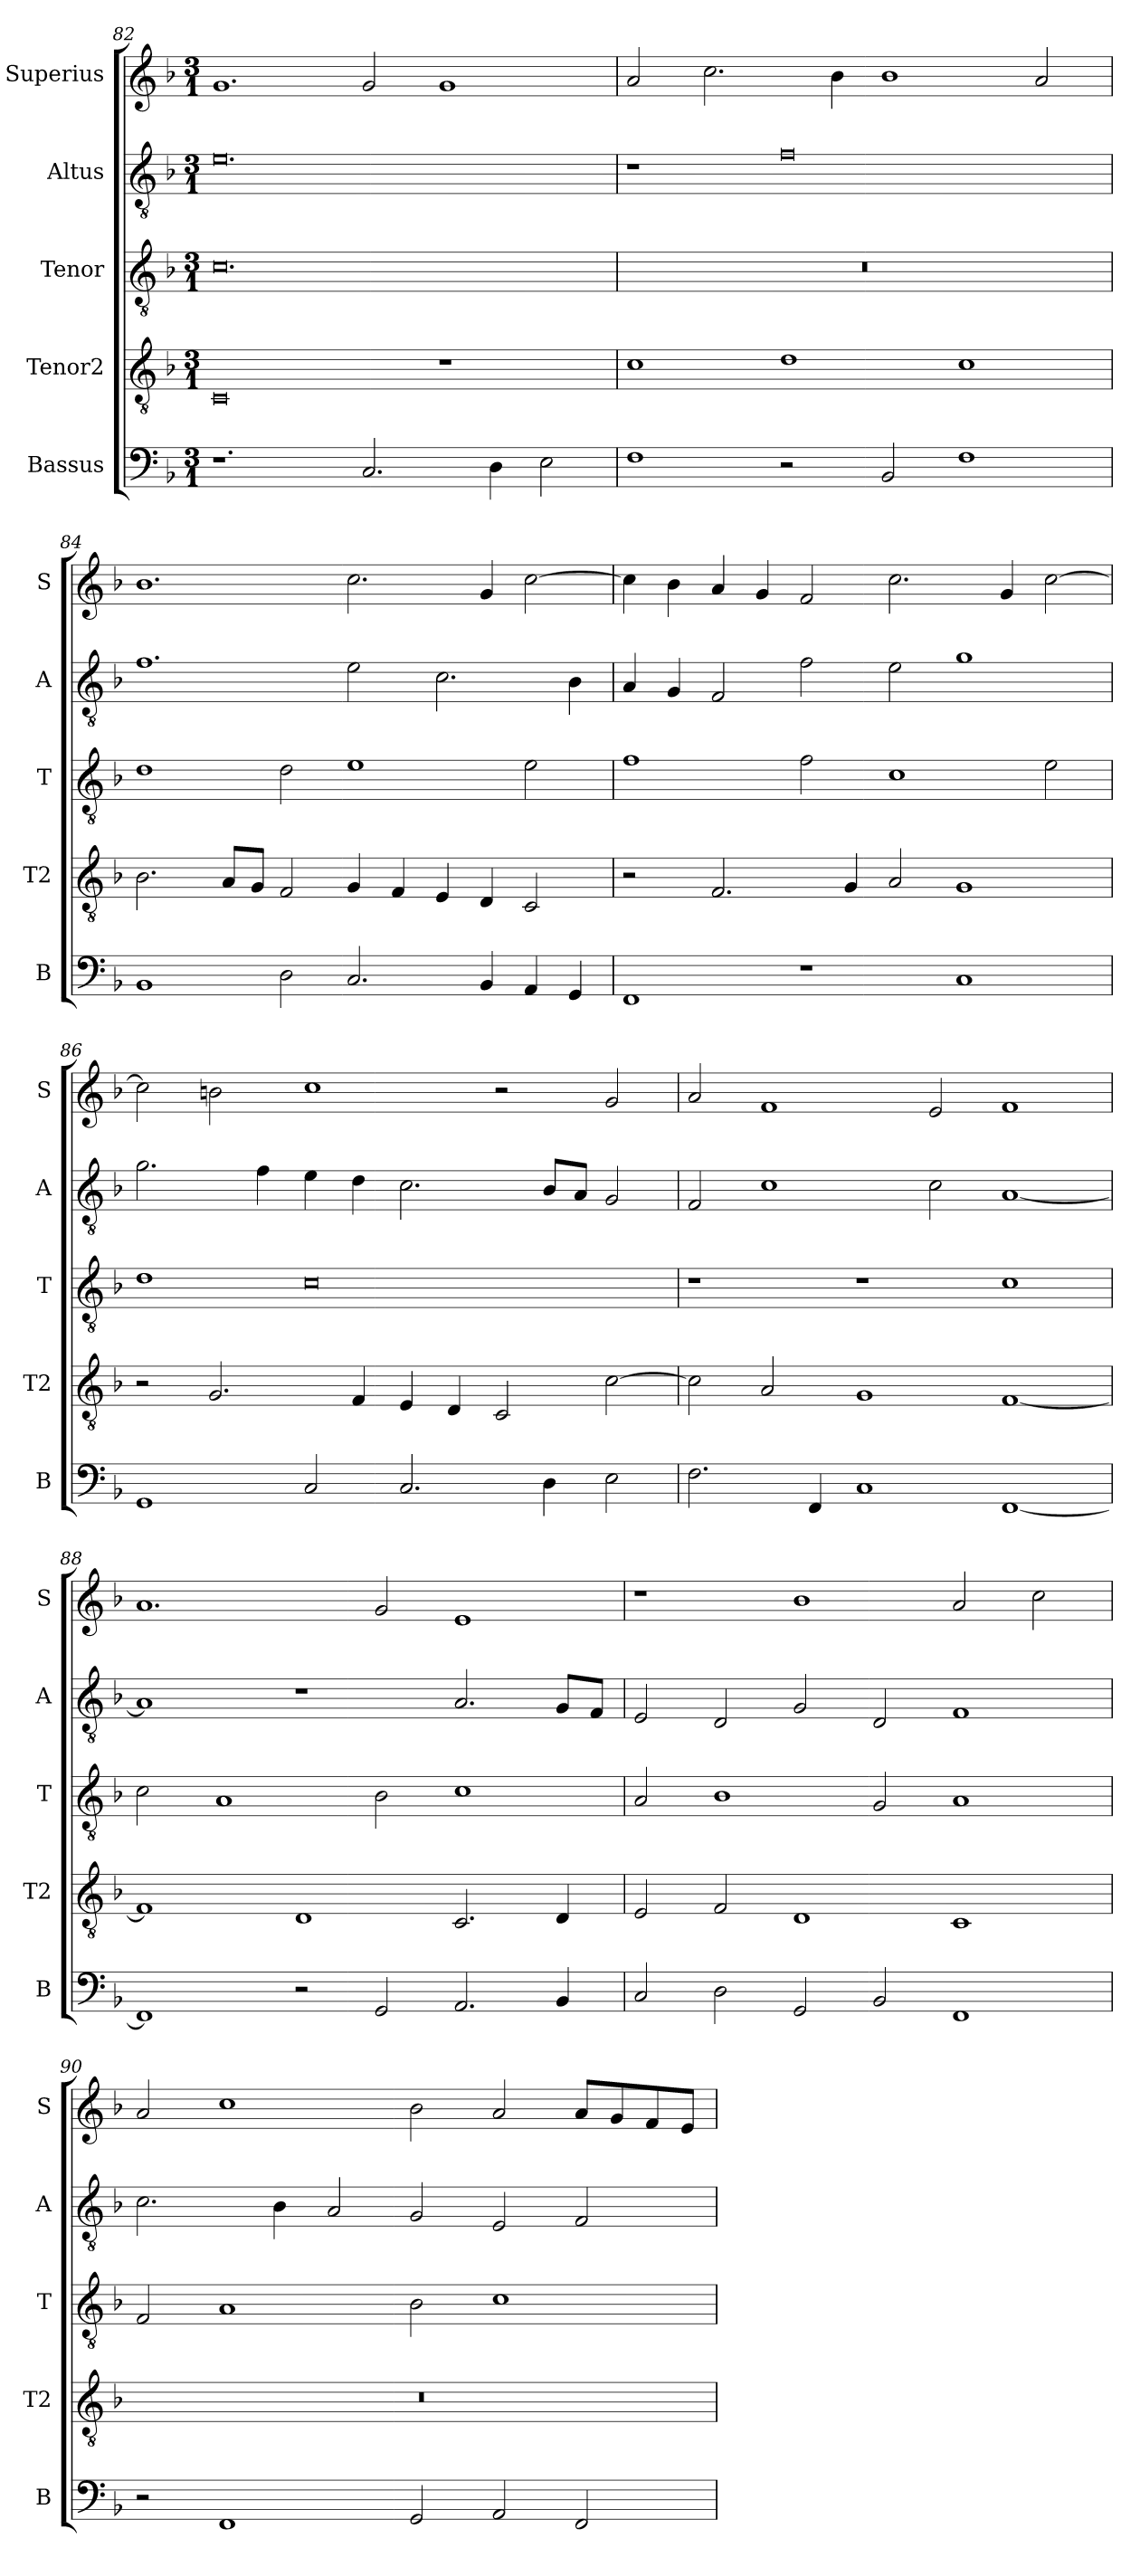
**kern	**kern	**kern	**kern	**kern
*part5	*part4	*part3	*part2	*part1
*staff5	*staff4	*staff3	*staff2	*staff1
*I"Bassus	*I"Tenor2	*I"Tenor	*I"Altus	*I"Superius
*I'B	*I'T2	*I'T	*I'A	*I'S
*clefF4	*clefGv2	*clefGv2	*clefGv2	*clefG2
*k[b-]	*k[b-]	*k[b-]	*k[b-]	*k[b-]
*M3/1	*M3/1	*M3/1	*M3/1	*M3/1
=82	=82	=82	=82	=82
1.r	0C	0.c	0.e	1.g
2.C/	.	.	.	2g/
.	1r	.	.	1g
4D\	.	.	.	.
2E\	.	.	.	.
=83	=83	=83	=83	=83
1F	1c	0.r	1r	2a/
.	.	.	.	2.cc\
2r	1d	.	0f	.
.	.	.	.	4b-\
2BB-/	.	.	.	1b-
1F	1c	.	.	.
.	.	.	.	2a/
=84	=84	=84	=84	=84
1BB-	2.B-\	1d	1.f	1.b-
.	8A/L	.	.	.
.	8G/J	.	.	.
2D\	2F/	2d\	.	.
2.C/	4G/	1e	2e\	2.cc\
.	4F/	.	.	.
.	4E/	.	2.c\	.
4BB-/	4D/	.	.	4g/
4AA/	2C/	2e\	.	[2cc\
4GG/	.	.	4B-\	.
=85	=85	=85	=85	=85
1FF	2r	1f	4A/	4cc\]
.	.	.	4G/	4b-\
.	2.F/	.	2F/	4a/
.	.	.	.	4g/
1r	.	2f\	2f\	2f/
.	4G/	.	.	.
.	2A/	1c	2e\	2.cc\
1C	1G	.	1g	.
.	.	.	.	4g/
.	.	2e\	.	[2cc\
=86	=86	=86	=86	=86
1GG	2r	1d	2.g\	2cc\]
.	2.G/	.	.	2bn\
.	.	.	4f\	.
2C/	.	0c	4e\	1cc
.	4F/	.	4d\	.
2.C/	4E/	.	2.c\	.
.	4D/	.	.	.
.	2C/	.	.	2r
4D\	.	.	8B-/L	.
.	.	.	8A/J	.
2E\	[2c\	.	2G/	2g/
=87	=87	=87	=87	=87
2.F\	2c\]	1r	2F/	2a/
.	2A/	.	1c	1f
4FF/	.	.	.	.
1C	1G	1r	.	.
.	.	.	2c\	2e/
[1FF	[1F	1c	[1A	1f
=88	=88	=88	=88	=88
1FF]	1F]	2c\	1A]	1.a
.	.	1A	.	.
2r	1D	.	1r	.
2GG/	.	2B-\	.	2g/
2.AA/	2.C/	1c	2.A/	1e
4BB-/	4D/	.	8G/L	.
.	.	.	8F/J	.
=89	=89	=89	=89	=89
2C/	2E/	2A/	2E/	1r
2D\	2F/	1B-	2D/	.
2GG/	1D	.	2G/	1b-
2BB-/	.	2G/	2D/	.
1FF	1C	1A	1F	2a/
.	.	.	.	2cc\
=90	=90	=90	=90	=90
2r	0.r	2F/	2.c\	2a/
1FF	.	1A	.	1cc
.	.	.	4B-\	.
.	.	.	2A/	.
2GG/	.	2B-\	2G/	2b-\
2AA/	.	1c	2E/	2a/
2FF/	.	.	2F/	8a/L
.	.	.	.	8g/
.	.	.	.	8f/
.	.	.	.	8e/J
=	=	=	=	=
*-	*-	*-	*-	*-
